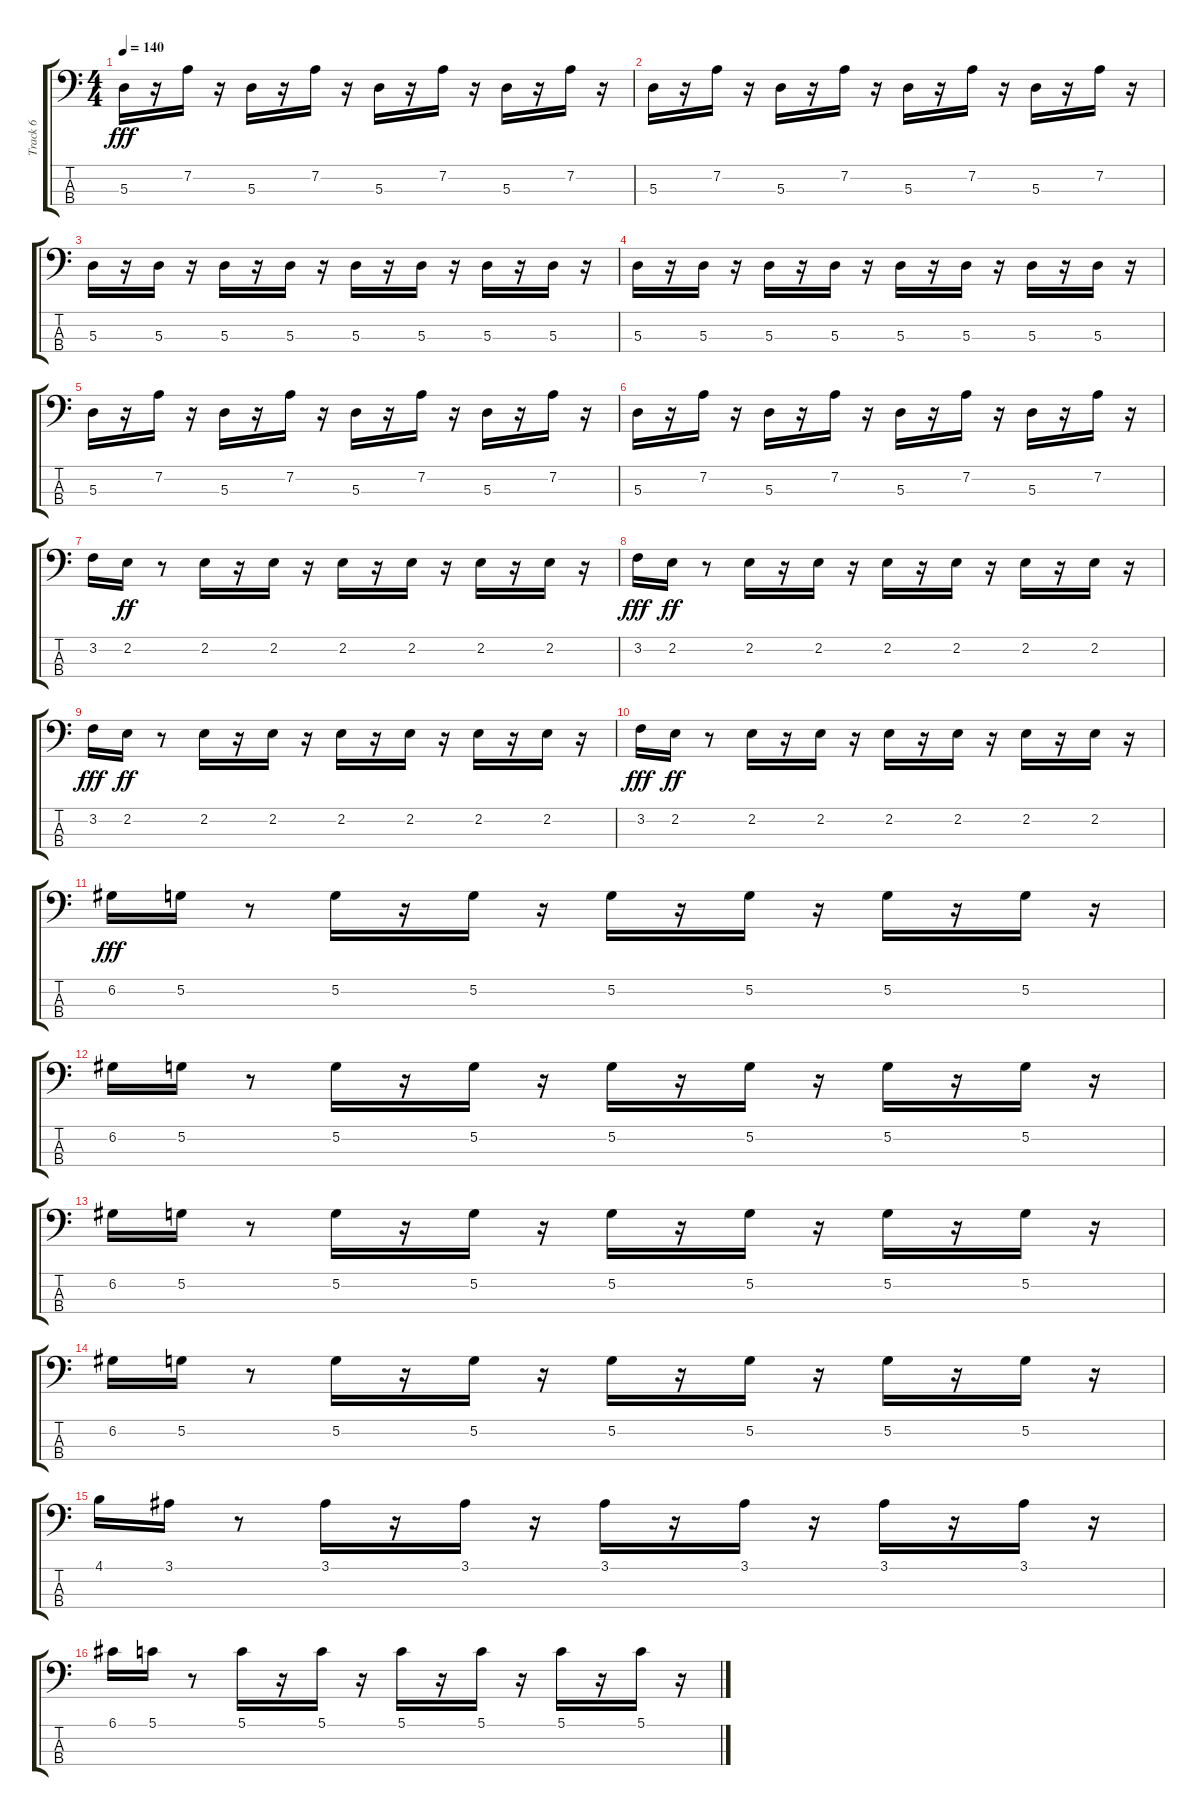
\track ("Track 6" "Track 6") {instrument slapbass2}
\staff {score tabs}
\tuning (G2 D2 A1 E1) {hide}
\ts (4 4)
\tempo 140
\clef f4
\ks c
5.3.16{dy fff} r.16 7.2.16 r.16 5.3.16 r.16 7.2.16 r.16 5.3.16 r.16 7.2.16 r.16 5.3.16 r.16 7.2.16 r.16 |
5.3.16 r.16 7.2.16 r.16 5.3.16 r.16 7.2.16 r.16 5.3.16 r.16 7.2.16 r.16 5.3.16 r.16 7.2.16 r.16 |
5.3.16 r.16 5.3.16 r.16 5.3.16 r.16 5.3.16 r.16 5.3.16 r.16 5.3.16 r.16 5.3.16 r.16 5.3.16 r.16 |
5.3.16 r.16 5.3.16 r.16 5.3.16 r.16 5.3.16 r.16 5.3.16 r.16 5.3.16 r.16 5.3.16 r.16 5.3.16 r.16 |
5.3.16 r.16 7.2.16 r.16 5.3.16 r.16 7.2.16 r.16 5.3.16 r.16 7.2.16 r.16 5.3.16 r.16 7.2.16 r.16 |
5.3.16 r.16 7.2.16 r.16 5.3.16 r.16 7.2.16 r.16 5.3.16 r.16 7.2.16 r.16 5.3.16 r.16 7.2.16 r.16 |
3.2.16 2.2.16{dy ff} r.8 2.2.16 r.16 2.2.16 r.16 2.2.16 r.16 2.2.16 r.16 2.2.16 r.16 2.2.16 r.16 |
3.2.16{dy fff} 2.2.16{dy ff} r.8 2.2.16 r.16 2.2.16 r.16 2.2.16 r.16 2.2.16 r.16 2.2.16 r.16 2.2.16 r.16 |
3.2.16{dy fff} 2.2.16{dy ff} r.8 2.2.16 r.16 2.2.16 r.16 2.2.16 r.16 2.2.16 r.16 2.2.16 r.16 2.2.16 r.16 |
3.2.16{dy fff} 2.2.16{dy ff} r.8 2.2.16 r.16 2.2.16 r.16 2.2.16 r.16 2.2.16 r.16 2.2.16 r.16 2.2.16 r.16 |
6.2.16{dy fff} 5.2.16 r.8 5.2.16 r.16 5.2.16 r.16 5.2.16 r.16 5.2.16 r.16 5.2.16 r.16 5.2.16 r.16 |
6.2.16 5.2.16 r.8 5.2.16 r.16 5.2.16 r.16 5.2.16 r.16 5.2.16 r.16 5.2.16 r.16 5.2.16 r.16 |
6.2.16 5.2.16 r.8 5.2.16 r.16 5.2.16 r.16 5.2.16 r.16 5.2.16 r.16 5.2.16 r.16 5.2.16 r.16 |
6.2.16 5.2.16 r.8 5.2.16 r.16 5.2.16 r.16 5.2.16 r.16 5.2.16 r.16 5.2.16 r.16 5.2.16 r.16 |
4.1.16 3.1.16 r.8 3.1.16 r.16 3.1.16 r.16 3.1.16 r.16 3.1.16 r.16 3.1.16 r.16 3.1.16 r.16 |
6.1.16 5.1.16 r.8 5.1.16 r.16 5.1.16 r.16 5.1.16 r.16 5.1.16 r.16 5.1.16 r.16 5.1.16 r.16
